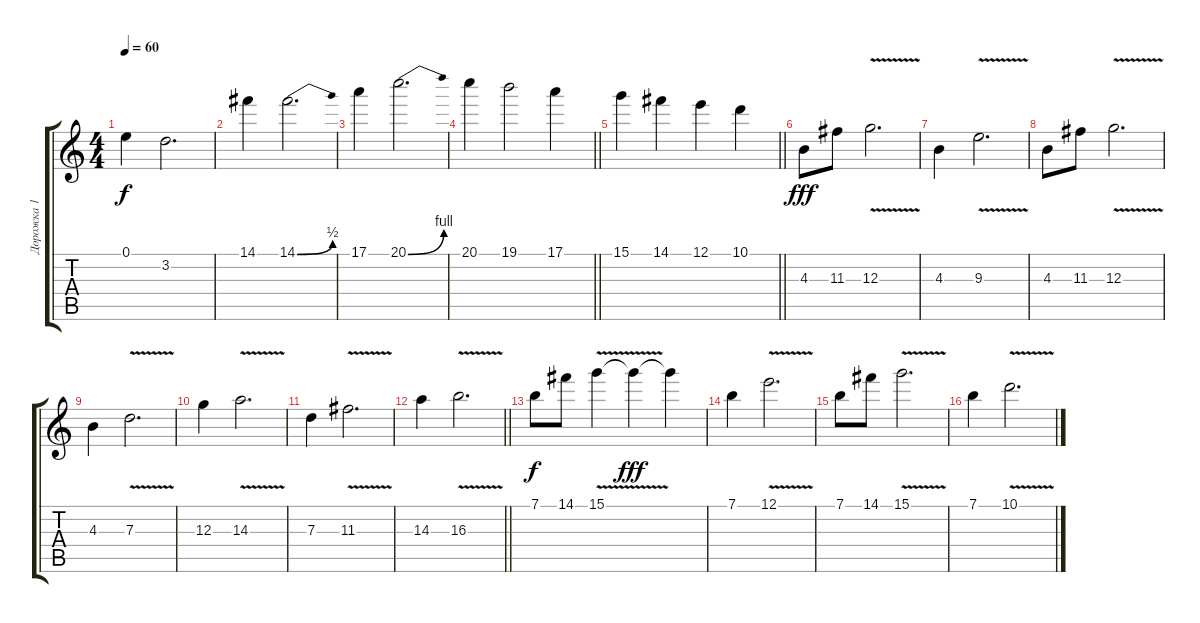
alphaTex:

\track ("Дорожка 1" "Дорожка 1") {instrument distortionguitar}
\staff {score tabs}
\tuning (E4 B3 G3 D3 A2 E2) {hide}
\ts (4 4)
\tempo 60
\clef g2
\ks c
0.1.4{dy f} 3.2.2{d} |
14.1.4 14.1{be (bend 0 0 60 2)}.2{d} |
17.1.4 20.1{be (bend 0 0 60 4)}.2{d} |
\barLineRight lightlight
20.1.4 19.1.2 17.1.4 |
\barLineRight lightlight
15.1.4 14.1.4 12.1.4 10.1.4 |
\section ("" "")
4.3.8{dy fff} 11.3.8 12.3{v}.2{d} |
4.3.4 9.3{v}.2{d} |
4.3.8 11.3.8 12.3{v}.2{d} |
4.3.4 7.3{v}.2{d} |
12.3.4 14.3{v}.2{d} |
7.3.4 11.3{v}.2{d} |
\barLineRight lightlight
14.3.4 16.3{v}.2{d} |
\section ("" "")
7.1.8{dy f} 14.1.8 15.1{v}.4 15.1{t}.4{dy fff} 15.1{t}.4 |
7.1.4 12.1{v}.2{d} |
7.1.8 14.1.8 15.1{v}.2{d} |
7.1.4 10.1{v}.2{d}
